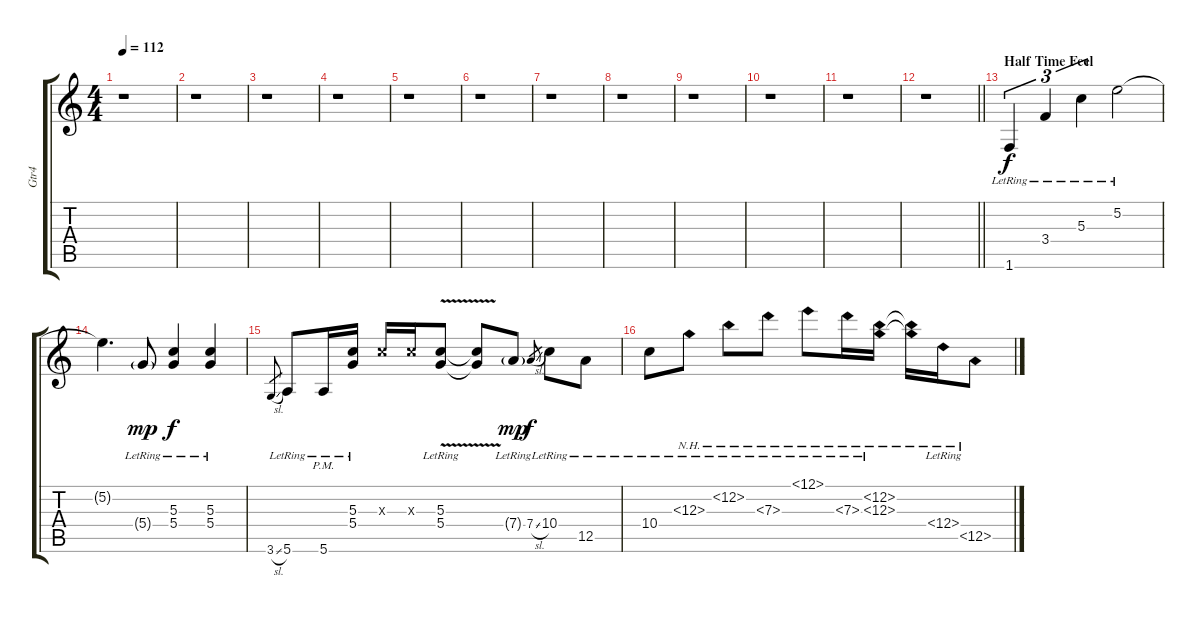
\track ("Gtr4" "Gtr4") {instrument electricguitarclean}
\staff {score tabs}
\tuning (E4 B3 G3 D3 A2 E2) {hide}
\ts (4 4)
\tempo 112
\clef g2
\ks c
r.1{dy f} |
r.1 |
r.1 |
r.1 |
r.1 |
r.1 |
r.1 |
r.1 |
r.1 |
r.1 |
r.1 |
\barLineRight lightlight
r.1 |
\section ("" "Half Time Feel")
1.6{lr}.4{tu (3 2)} 3.4{lr}.4{tu (3 2)} 5.3{lr}.4{tu (3 2)} 5.2{lr}.2 |
5.2{t}.4{d} 5.4{g lr}.8{dy mp} (5.3{lr} 5.4{lr}).4{dy f} (5.3{lr} 5.4{lr}).4 |
3.6{sl}.8{gr} 5.6{lr}.8 5.6{pm lr}.16 (5.3{lr} 5.4{lr}).16 5.3{x}.16 5.3{x}.16 (5.3{v lr} 5.4{v lr}).8 (5.3{v t} 5.4{v t}).8 7.4{g lr}.8{dy mp} 7.4{sl}.8{gr dy f} 10.4{lr}.8 12.5{lr}.8 |
10.4{lr}.8 12.3{nh lr}.8 12.2{nh lr}.8 7.3{nh lr}.8 12.1{nh lr}.8 7.3{nh lr}.16 (12.2{nh lr} 12.3{nh lr}).16 (12.2{nh t} 12.3{nh t}).16 12.4{nh lr}.16 12.5{nh lr}.8
